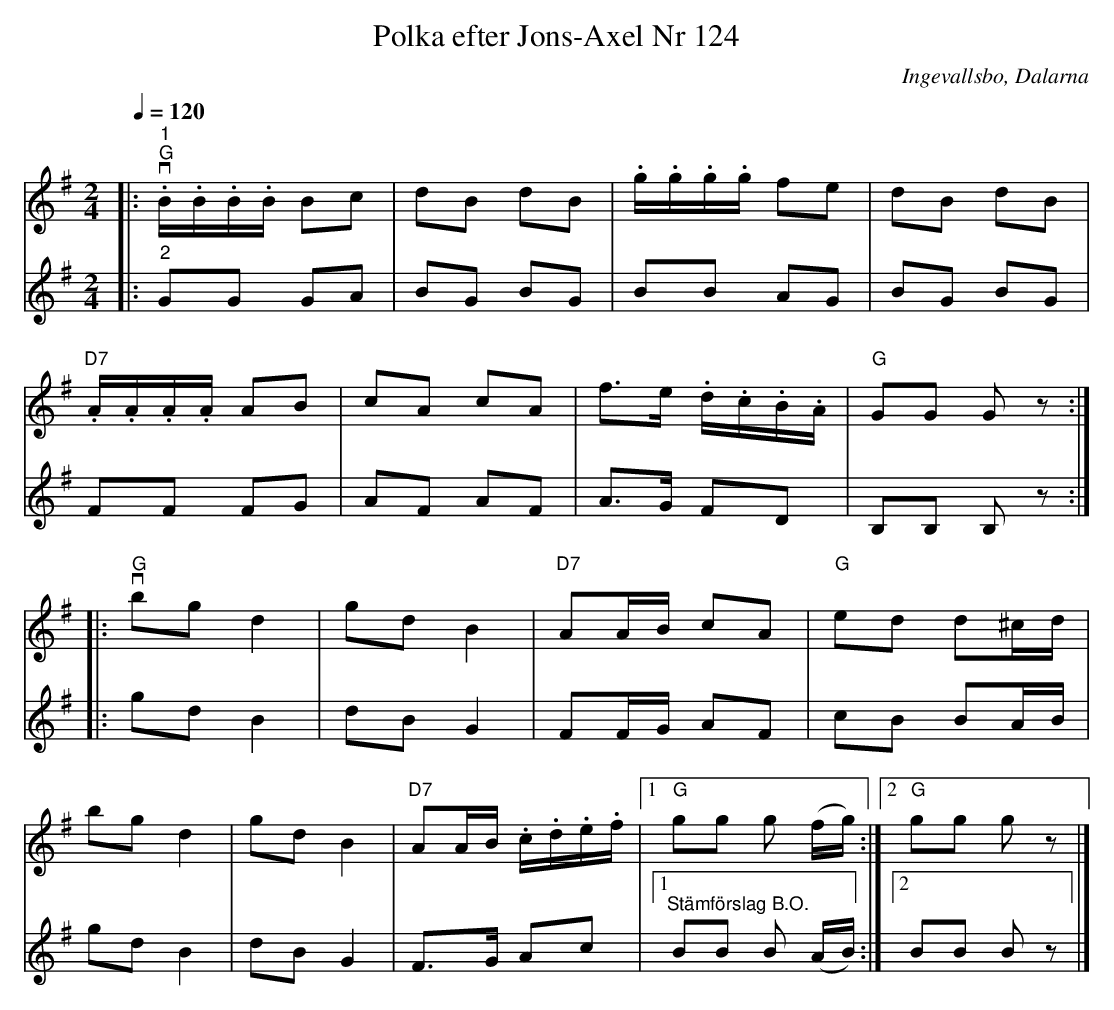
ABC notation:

X:1
T:Polka efter Jons-Axel Nr 124
O:Ingevallsbo, Dalarna
L:1/8
Q:1/4=120
M:2/4
K:G
V:1
|:"^1"v "G" .B/.B/.B/.B/ Bc | dB dB | .g/.g/.g/.g/ fe | dB dB |
"D7" .A/.A/.A/.A/ AB | cA cA | f>e .d/.c/.B/.A/ |"G" GG G z ::
"G"v bg d2 | gd B2 |"D7" AA/B/ cA |"G" ed d^c/d/ |
bg d2 | gd B2 |"D7" AA/B/ .c/.d/.e/.f/ |1"G" gg g (f/g/) :|2"G" gg g z |]
V:2
|:"^2" GG GA | BG BG | BB AG | BG BG |
FF FG | AF AF | A>G FD | B,B, B, z ::
gd B2 | dB G2 | FF/G/ AF | cB BA/B/ |
gd B2 | dB G2 | F>G Ac |1 "^Stämförslag B.O." BB B (A/B/) :|2 BB B z |]
